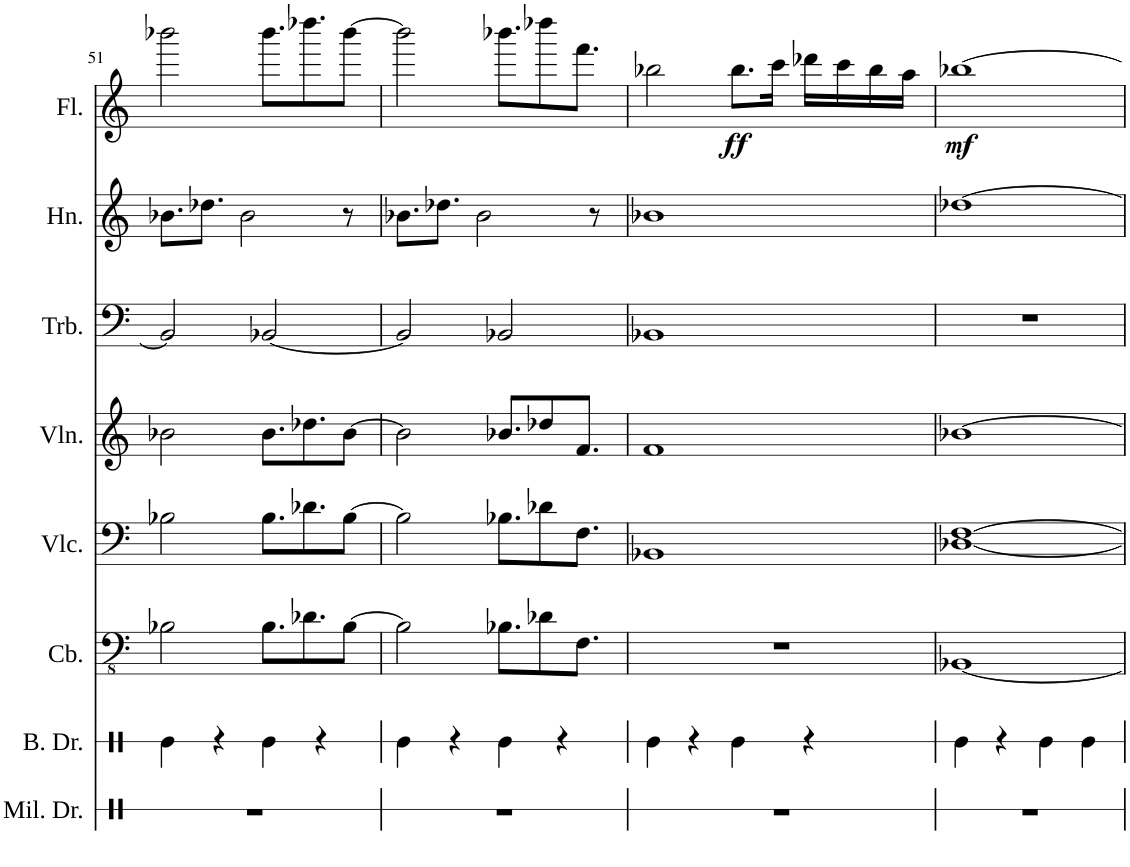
**kern	**kern	**kern	**kern	**kern	**kern	**kern	**kern	**dynam
*part8	*part7	*part6	*part5	*part4	*part3	*part2	*part1	*part1
*staff8	*staff7	*staff6	*staff5	*staff4	*staff3	*staff2	*staff1	*staff1
*I"Military Drum	*I"Bass Drum	*I"Double Bass	*I"Violoncello	*I"Violin	*I"Trombone	*I"Horn	*I"Flute	*
*I'Mil. Dr.	*I'B. Dr.	*	*I'Vlc.	*I'Vln.	*I'Trb.	*I'Hn.	*I'Fl.	*
!!LO:PB:g=z
*clefX	*clefX	*clefFv4	*clefF4	*clefG2	*clefF4	*clefG2	*clefG2	*
*	*	*ITrd7c12	*	*	*	*ITrd4c7	*	*
*k[]	*k[]	*k[]	*k[]	*k[]	*k[]	*k[]	*k[]	*
*M4/4	*M4/4	*M4/4	*M4/4	*M4/4	*M4/4	*M4/4	*M4/4	*
=51	=51	=51	=51	=51	=51	=51	=51	=51
1r	4Re\	2BB-X\	2B-X\	2b-X\	2BB-/]	8.b-X\L	2bbb-X\	.
.	.	.	.	.	.	8.dd-X\J	.	.
.	4r	.	.	.	.	.	.	.
.	.	.	.	.	.	2b-\	.	.
.	4Re\	8.BB-\L	8.B-\L	8.b-\L	[2BB-X/	.	8.bbb-\L	.
.	.	8.D-X\	8.d-X\	8.dd-X\	.	.	8.dddd-X\	.
.	4r	.	.	.	.	.	.	.
.	.	[8BB-\J	[8B-\J	[8b-\J	.	8r	[8bbb-\J	.
=52	=52	=52	=52	=52	=52	=52	=52	=52
1r	4Re\	2BB-\]	2B-\]	2b-\]	2BB-/]	8.b-X\L	2bbb-\]	.
.	.	.	.	.	.	8.dd-X\J	.	.
.	4r	.	.	.	.	.	.	.
.	.	.	.	.	.	2b-\	.	.
.	4Re\	8.BB-X\L	8.B-X\L	8.b-X/L	2BB-X/	.	8.bbb-X\L	.
.	.	8D-X\	8d-X\	8dd-X/	.	.	8dddd-X\	.
.	4r	.	.	.	.	.	.	.
.	.	8.FF\J	8.F\J	8.f/J	.	.	8.fff\J	.
.	.	.	.	.	.	8r	.	.
=53	=53	=53	=53	=53	=53	=53	=53	=53
1r	4Re\	1r	1BB-X	1f	1BB-X	1b-X	2bb-X\	.
.	4r	.	.	.	.	.	.	.
!	!	!	!	!	!	!	!	!LO:DY:b
.	4Re\	.	.	.	.	.	8.bb-\L	ff
.	.	.	.	.	.	.	16ccc\Jk	.
.	4r	.	.	.	.	.	16ddd-X\LL	.
.	.	.	.	.	.	.	16ccc\	.
.	.	.	.	.	.	.	16bb-\	.
.	.	.	.	.	.	.	16aa\JJ	.
=54	=54	=54	=54	=54	=54	=54	=54	=54
!	!	!	!	!	!	!	!	!LO:DY:b
1r	4Re\	[1BBB-X	[1D-X [1F	[1b-X	1r	[1dd-X	[1bb-X	mf
.	4r	.	.	.	.	.	.	.
.	4Re\	.	.	.	.	.	.	.
.	4Re\	.	.	.	.	.	.	.
=	=	=	=	=	=	=	=	=
*-	*-	*-	*-	*-	*-	*-	*-	*-
